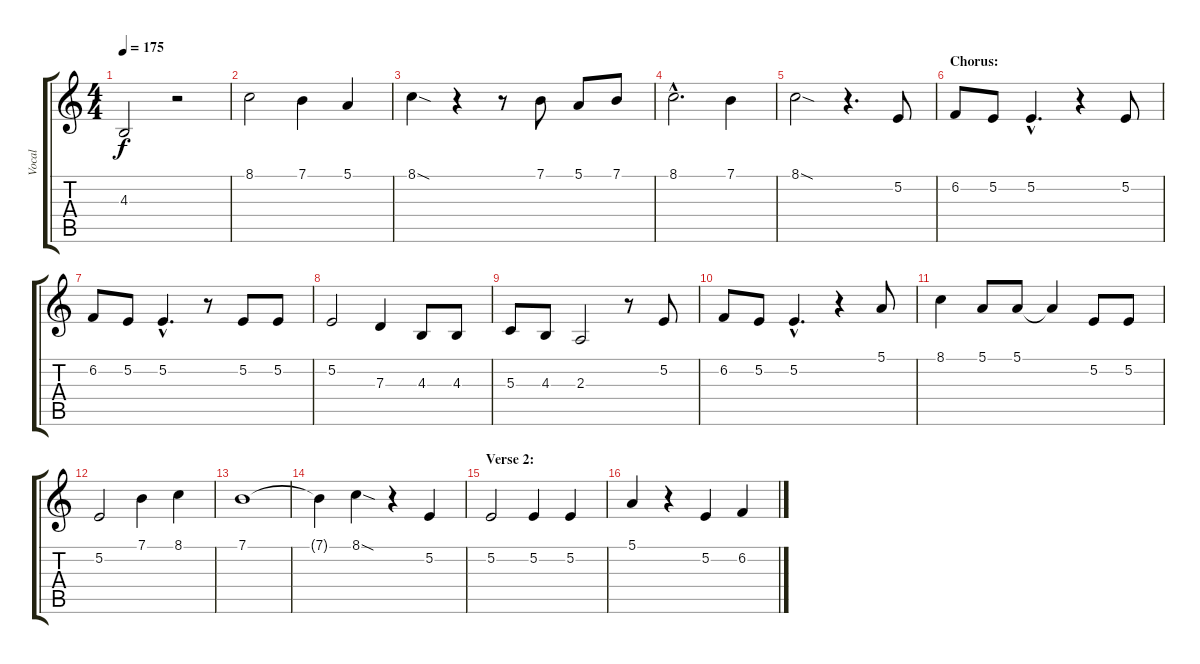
\track ("Vocal" "Vocal") {instrument oboe}
\staff {score tabs}
\tuning (E4 B3 G3 D3 A2 E2) {hide}
\ts (4 4)
\tempo 175
\clef g2
\ks c
4.3.2{dy f} r.2 |
8.1.2 7.1.4 5.1.4 |
8.1{sod}.4 r.4 r.8 7.1.8 5.1.8 7.1.8 |
8.1{hac}.2{d} 7.1.4 |
8.1{sod}.2 r.4{d} 5.2.8 |
\section ("" "Chorus:")
6.2.8 5.2.8 5.2{hac}.4{d} r.4 5.2.8 |
6.2.8 5.2.8 5.2{hac}.4{d} r.8 5.2.8 5.2.8 |
5.2.2 7.3.4 4.3.8 4.3.8 |
5.3.8 4.3.8 2.3.2 r.8 5.2.8 |
6.2.8 5.2.8 5.2{hac}.4{d} r.4 5.1.8 |
8.1.4 5.1.8 5.1.8 5.1{t}.4 5.2.8 5.2.8 |
5.2.2 7.1.4 8.1.4 |
7.1.1 |
7.1{t}.4 8.1{sod}.4 r.4 5.2.4 |
\section ("" "Verse 2:")
5.2.2 5.2.4 5.2.4 |
5.1.4 r.4 5.2.4 6.2.4
